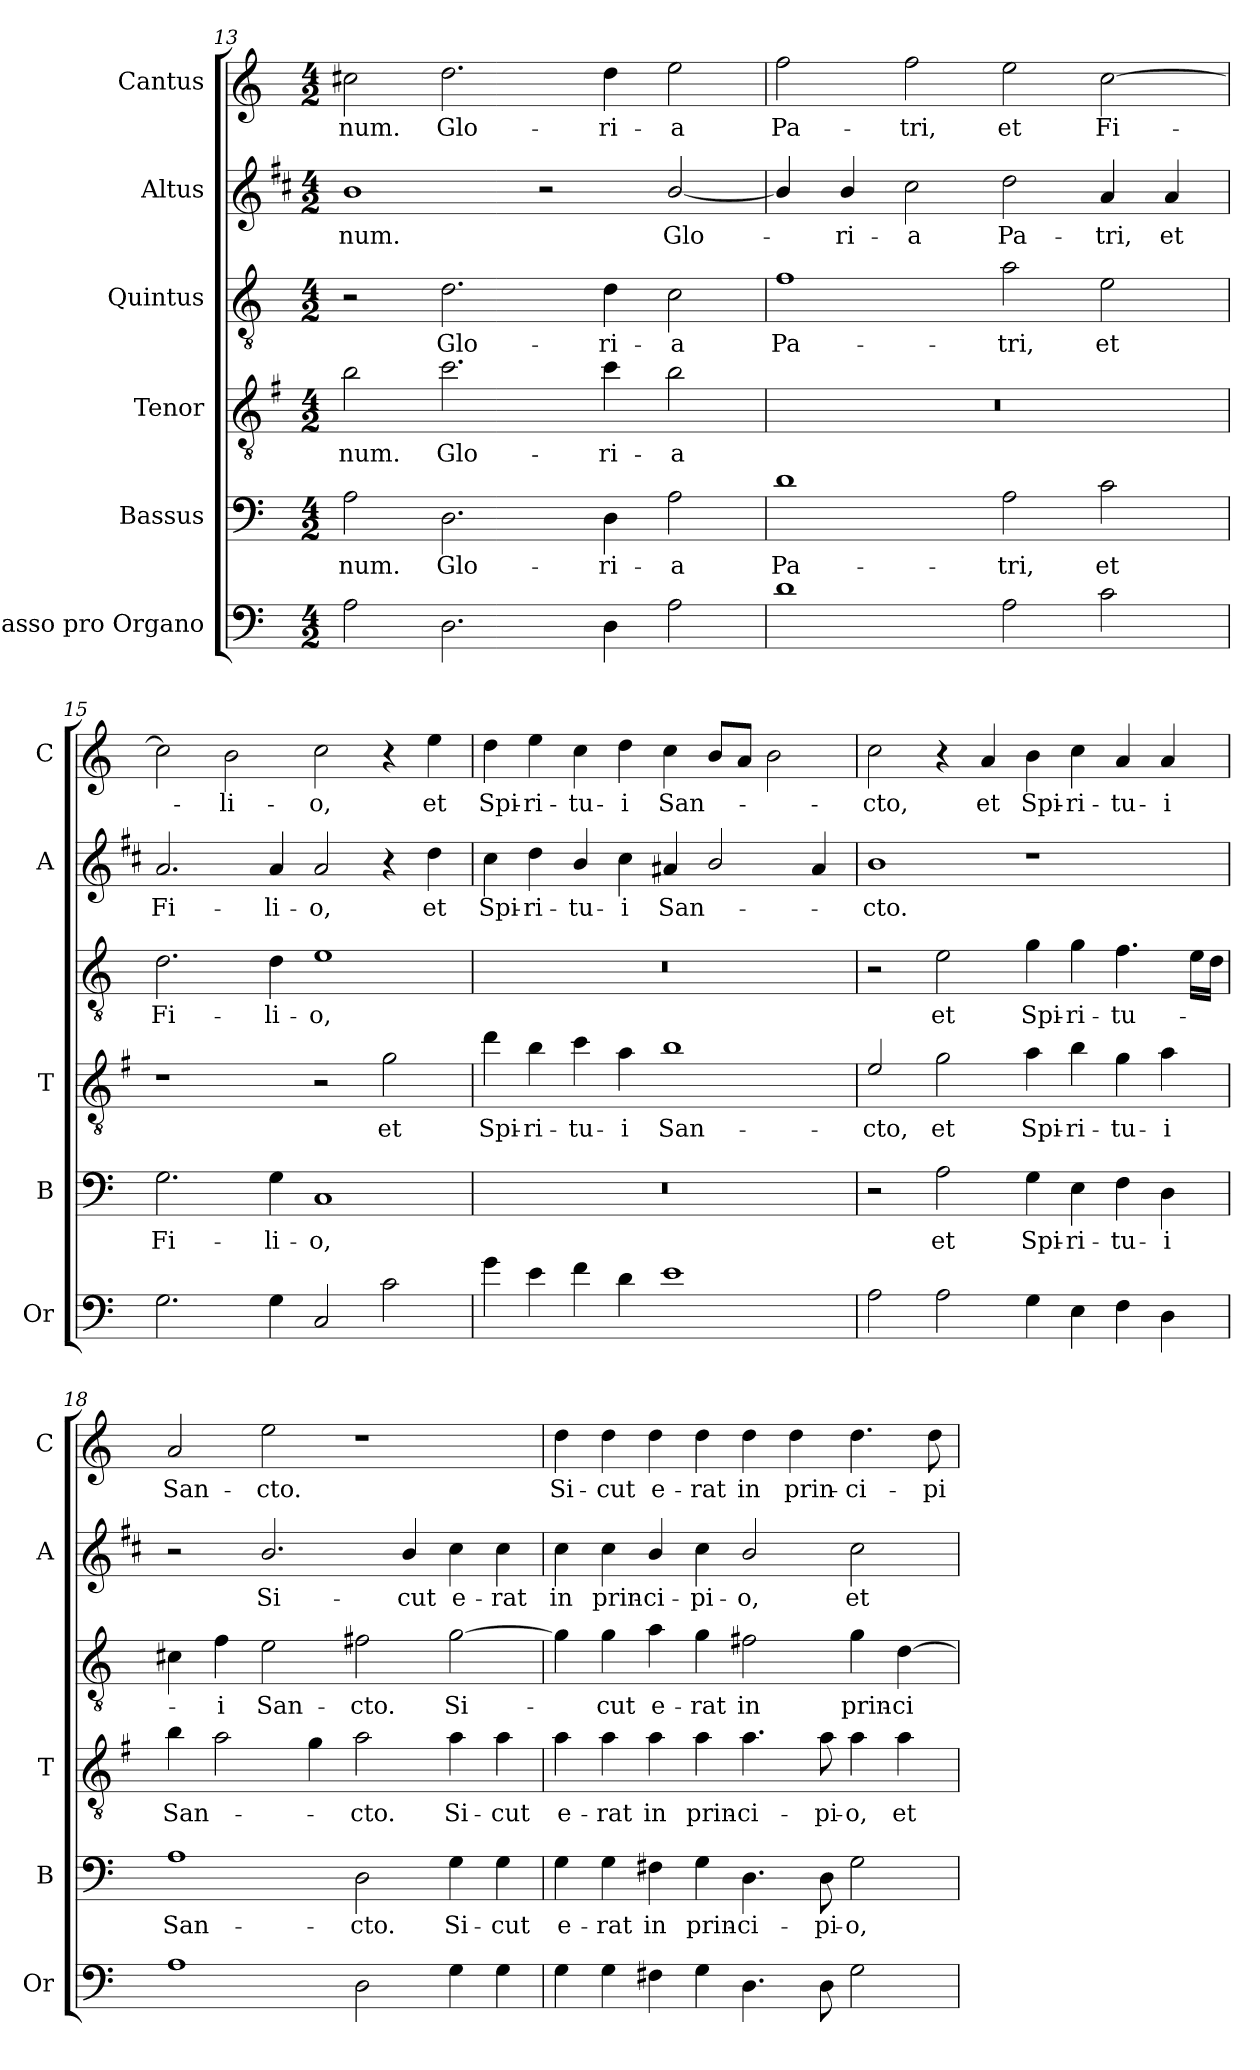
**kern	**kern	**text	**kern	**text	**kern	**text	**kern	**text	**kern	**text
*part6	*part5	*part5	*part4	*part4	*part3	*part3	*part2	*part2	*part1	*part1
*staff6	*staff5	*staff5	*staff4	*staff4	*staff3	*staff3	*staff2	*staff2	*staff1	*staff1
*I"Basso pro Organo	*I"Bassus	*	*I"Tenor	*	*I"Quintus	*	*I"Altus	*	*I"Cantus	*
*I'Or	*I'B	*	*I'T	*	*	*	*I'A	*	*I'C	*
*clefF4	*clefF4	*	*clefGv2	*	*clefGv2	*	*clefG2	*	*clefG2	*
*	*	*	*ITrd4c7	*	*	*	*ITrd1c2	*	*	*
*k[]	*k[]	*	*k[]	*	*k[]	*	*k[]	*	*k[]	*
*C:	*C:	*	*C:	*	*C:	*	*C:	*	*C:	*
*M4/2	*M4/2	*	*M4/2	*	*M4/2	*	*M4/2	*	*M4/2	*
=13	=13	=13	=13	=13	=13	=13	=13	=13	=13	=13
!	!	!LO:LY:b	!	!LO:LY:b	!	!	!	!LO:LY:b	!	!LO:LY:b
2A\	2A\	-num.	2e\	-num.	2r	.	1a	-num.	2cc#X\	-num.
!	!	!LO:LY:b	!	!LO:LY:b	!	!LO:LY:b	!	!	!	!LO:LY:b
2.D\	2.D\	Glo-	2.f\	Glo-	2.d\	Glo-	.	.	2.dd\	Glo-
.	.	.	.	.	.	.	2r	.	.	.
!	!	!LO:LY:b	!	!LO:LY:b	!	!LO:LY:b	!	!	!	!LO:LY:b
4D\	4D\	-ri-	4f\	-ri-	4d\	-ri-	.	.	4dd\	-ri-
!	!	!LO:LY:b	!	!LO:LY:b	!	!LO:LY:b	!	!LO:LY:b	!	!LO:LY:b
2A\	2A\	-a	2e\	-a	2c\	-a	[2a/	Glo-	2ee\	-a
=14	=14	=14	=14	=14	=14	=14	=14	=14	=14	=14
!	!	!LO:LY:b	!	!	!	!LO:LY:b	!	!	!	!LO:LY:b
1d	1d	Pa-	0r	.	1f	Pa-	4a/]	.	2ff\	Pa-
!	!	!	!	!	!	!	!	!LO:LY:b	!	!
.	.	.	.	.	.	.	4a/	-ri-	.	.
!	!	!	!	!	!	!	!	!LO:LY:b	!	!LO:LY:b
.	.	.	.	.	.	.	2b\	-a	2ff\	-tri,
!	!	!LO:LY:b	!	!	!	!LO:LY:b	!	!LO:LY:b	!	!LO:LY:b
2A\	2A\	-tri,	.	.	2a\	-tri,	2cc\	Pa-	2ee\	et
!	!	!LO:LY:b	!	!	!	!LO:LY:b	!	!LO:LY:b	!	!LO:LY:b
2c\	2c\	et	.	.	2e\	et	4g/	-tri,	[2cc\	Fi-
!	!	!	!	!	!	!	!	!LO:LY:b	!	!
.	.	.	.	.	.	.	4g/	et	.	.
=15	=15	=15	=15	=15	=15	=15	=15	=15	=15	=15
!	!	!LO:LY:b	!	!	!	!LO:LY:b	!	!LO:LY:b	!	!
2.G\	2.G\	Fi-	1r	.	2.d\	Fi-	2.g/	Fi-	2cc\]	.
!	!	!	!	!	!	!	!	!	!	!LO:LY:b
.	.	.	.	.	.	.	.	.	2b\	-li-
!	!	!LO:LY:b	!	!	!	!LO:LY:b	!	!LO:LY:b	!	!
4G\	4G\	-li-	.	.	4d\	-li-	4g/	-li-	.	.
!	!	!LO:LY:b	!	!	!	!LO:LY:b	!	!LO:LY:b	!	!LO:LY:b
2C/	1C	-o,	2r	.	1e	-o,	2g/	-o,	2cc\	-o,
!	!	!	!	!LO:LY:b	!	!	!	!	!	!
2c\	.	.	2c\	et	.	.	4r	.	4r	.
!	!	!	!	!	!	!	!	!LO:LY:b	!	!LO:LY:b
.	.	.	.	.	.	.	4cc\	et	4ee\	et
!!LO:LB:g=z
=16	=16	=16	=16	=16	=16	=16	=16	=16	=16	=16
!	!	!	!	!LO:LY:b	!	!	!	!LO:LY:b	!	!LO:LY:b
4g\	0r	.	4g\	Spi-	0r	.	4b\	Spi-	4dd\	Spi-
!	!	!	!	!LO:LY:b	!	!	!	!LO:LY:b	!	!LO:LY:b
4e\	.	.	4e\	-ri-	.	.	4cc\	-ri-	4ee\	-ri-
!	!	!	!	!LO:LY:b	!	!	!	!LO:LY:b	!	!LO:LY:b
4f\	.	.	4f\	-tu-	.	.	4a/	-tu-	4cc\	-tu-
!	!	!	!	!LO:LY:b	!	!	!	!LO:LY:b	!	!LO:LY:b
4d\	.	.	4d\	-i	.	.	4b\	-i	4dd\	-i
!	!	!	!	!LO:LY:b	!	!	!	!LO:LY:b	!	!LO:LY:b
1e	.	.	1e	San-	.	.	4g#X/	San-	4cc\	San-
.	.	.	.	.	.	.	2a/	.	8b/L	.
.	.	.	.	.	.	.	.	.	8a/J	.
.	.	.	.	.	.	.	.	.	2b\	.
.	.	.	.	.	.	.	4g#/	.	.	.
=17	=17	=17	=17	=17	=17	=17	=17	=17	=17	=17
!	!	!	!	!LO:LY:b	!	!	!	!LO:LY:b	!	!LO:LY:b
2A\	2r	.	2A/	-cto,	2r	.	1a	-cto.	2cc\	-cto,
!	!	!LO:LY:b	!	!LO:LY:b	!	!LO:LY:b	!	!	!	!
2A\	2A\	et	2c\	et	2e\	et	.	.	4r	.
!	!	!	!	!	!	!	!	!	!	!LO:LY:b
.	.	.	.	.	.	.	.	.	4a/	et
!	!	!LO:LY:b	!	!LO:LY:b	!	!LO:LY:b	!	!	!	!LO:LY:b
4G\	4G\	Spi-	4d\	Spi-	4g\	Spi-	1r	.	4b\	Spi-
!	!	!LO:LY:b	!	!LO:LY:b	!	!LO:LY:b	!	!	!	!LO:LY:b
4E\	4E\	-ri-	4e\	-ri-	4g\	-ri-	.	.	4cc\	-ri-
!	!	!LO:LY:b	!	!LO:LY:b	!	!LO:LY:b	!	!	!	!LO:LY:b
4F\	4F\	-tu-	4c\	-tu-	4.f\	-tu-	.	.	4a/	-tu-
!	!	!LO:LY:b	!	!LO:LY:b	!	!	!	!	!	!LO:LY:b
4D\	4D\	-i	4d\	-i	.	.	.	.	4a/	-i
.	.	.	.	.	16e\LL	.	.	.	.	.
.	.	.	.	.	16d\JJ	.	.	.	.	.
=18	=18	=18	=18	=18	=18	=18	=18	=18	=18	=18
!	!	!LO:LY:b	!	!LO:LY:b	!	!	!	!	!	!LO:LY:b
1A	1A	San-	4e\	San-	4c#X\	.	2r	.	2a/	San-
!	!	!	!	!	!	!LO:LY:b	!	!	!	!
.	.	.	2d\	.	4f\	-i	.	.	.	.
!	!	!	!	!	!	!LO:LY:b	!	!LO:LY:b	!	!LO:LY:b
.	.	.	.	.	2e\	San-	2.a/	Si-	2ee\	-cto.
.	.	.	4c\	.	.	.	.	.	.	.
!	!	!LO:LY:b	!	!LO:LY:b	!	!LO:LY:b	!	!	!	!
2D\	2D\	-cto.	2d\	-cto.	2f#X\	-cto.	.	.	1r	.
!	!	!	!	!	!	!	!	!LO:LY:b	!	!
.	.	.	.	.	.	.	4a/	-cut	.	.
!	!	!LO:LY:b	!	!LO:LY:b	!	!LO:LY:b	!	!LO:LY:b	!	!
4G\	4G\	Si-	4d\	Si-	[2g\	Si-	4b\	e-	.	.
!	!	!LO:LY:b	!	!LO:LY:b	!	!	!	!LO:LY:b	!	!
4G\	4G\	-cut	4d\	-cut	.	.	4b\	-rat	.	.
=19	=19	=19	=19	=19	=19	=19	=19	=19	=19	=19
!	!	!LO:LY:b	!	!LO:LY:b	!	!	!	!LO:LY:b	!	!LO:LY:b
4G\	4G\	e-	4d\	e-	4g\]	.	4b\	in	4dd\	Si-
!	!	!LO:LY:b	!	!LO:LY:b	!	!LO:LY:b	!	!LO:LY:b	!	!LO:LY:b
4G\	4G\	-rat	4d\	-rat	4g\	-cut	4b\	prin-	4dd\	-cut
!	!	!LO:LY:b	!	!LO:LY:b	!	!LO:LY:b	!	!LO:LY:b	!	!LO:LY:b
4F#X\	4F#X\	in	4d\	in	4a\	e-	4a/	-ci-	4dd\	e-
!	!	!LO:LY:b	!	!LO:LY:b	!	!LO:LY:b	!	!LO:LY:b	!	!LO:LY:b
4G\	4G\	prin-	4d\	prin-	4g\	-rat	4b\	-pi-	4dd\	-rat
!	!	!LO:LY:b	!	!LO:LY:b	!	!LO:LY:b	!	!LO:LY:b	!	!LO:LY:b
4.D\	4.D\	-ci-	4.d\	-ci-	2f#X\	in	2a/	-o,	4dd\	in
!	!	!	!	!	!	!	!	!	!	!LO:LY:b
.	.	.	.	.	.	.	.	.	4dd\	prin-
!	!	!LO:LY:b	!	!LO:LY:b	!	!	!	!	!	!
8D\	8D\	-pi-	8d\	-pi-	.	.	.	.	.	.
!	!	!LO:LY:b	!	!LO:LY:b	!	!LO:LY:b	!	!LO:LY:b	!	!LO:LY:b
2G\	2G\	-o,	4d\	-o,	4g\	prin-	2b\	et	4.dd\	-ci-
!	!	!	!	!LO:LY:b	!	!LO:LY:b	!	!	!	!
.	.	.	4d\	et	[4d\	-ci-	.	.	.	.
!	!	!	!	!	!	!	!	!	!	!LO:LY:b
.	.	.	.	.	.	.	.	.	8dd\	-pi-
=	=	=	=	=	=	=	=	=	=	=
*-	*-	*-	*-	*-	*-	*-	*-	*-	*-	*-
